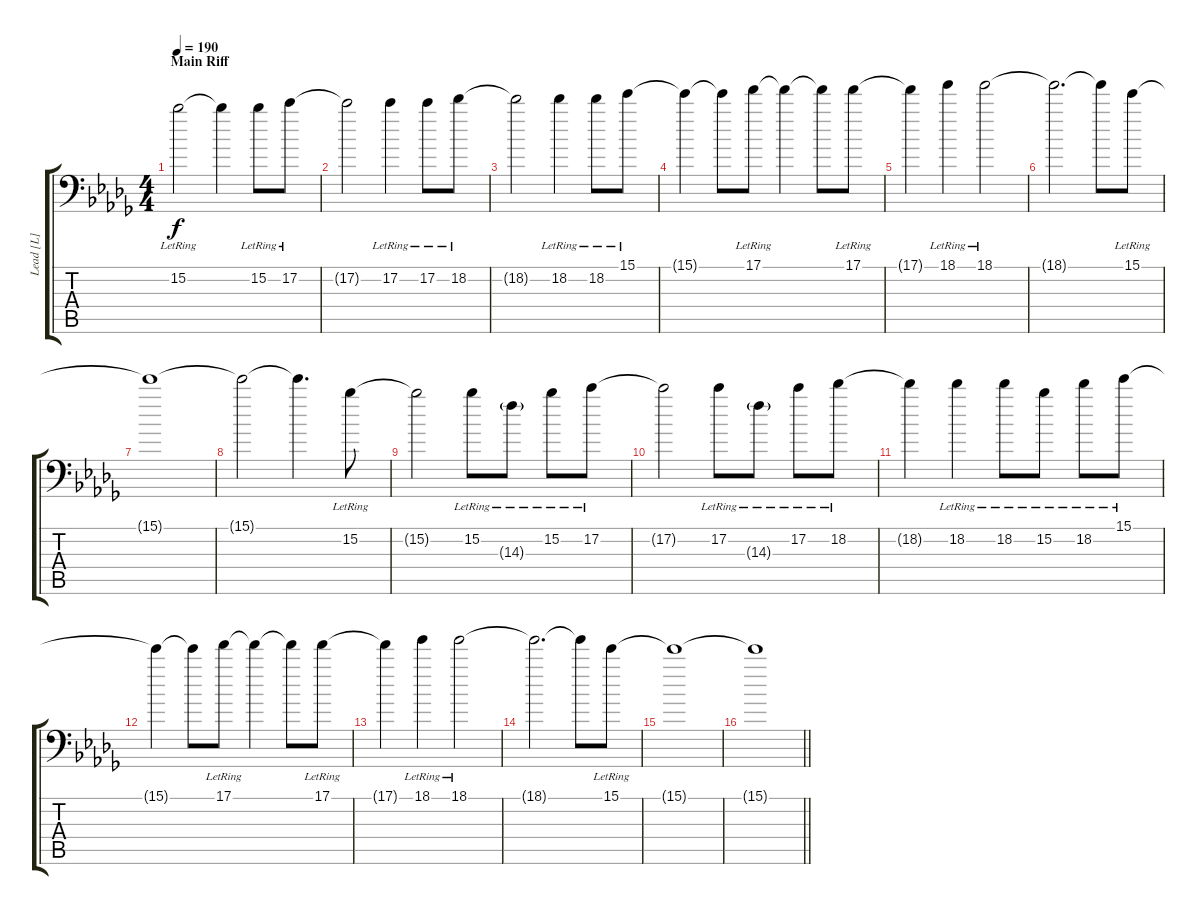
\track ("Lead [L]" "Lead [L]") {instrument distortionguitar}
\staff {score tabs}
\tuning (C4 G3 Eb3 Bb2 F2 Bb1) {hide}
\ts (4 4)
\section ("" "Main Riff")
\tempo 190
\clef f4
\ks db
15.2{lr}.2{dy f} 15.2{t}.4 15.2{lr}.8 17.2{lr}.8 |
17.2{t}.2 17.2{lr}.4 17.2{lr}.8 18.2{lr}.8 |
18.2{t}.2 18.2{lr}.4 18.2{lr}.8 15.1{lr}.8 |
15.1{t}.4 15.1{t}.8 17.1{lr}.8 17.1{t}.4 17.1{t}.8 17.1{lr}.8 |
17.1{t}.4 18.1{lr}.4 18.1{lr}.2 |
18.1{t}.2{d} 18.1{t}.8 15.1{lr}.8 |
15.1{t}.1 |
15.1{t}.2 15.1{t}.4{d} 15.2{lr}.8 |
15.2{t}.2 15.2{lr}.8 14.3{g lr}.8 15.2{lr}.8 17.2{lr}.8 |
17.2{t}.2 17.2{lr}.8 14.3{g lr}.8 17.2{lr}.8 18.2{lr}.8 |
18.2{t}.4 18.2{lr}.4 18.2{lr}.8 15.2{lr}.8 18.2{lr}.8 15.1{lr}.8 |
15.1{t}.4 15.1{t}.8 17.1{lr}.8 17.1{t}.4 17.1{t}.8 17.1{lr}.8 |
17.1{t}.4 18.1{lr}.4 18.1{lr}.2 |
18.1{t}.2{d} 18.1{t}.8 15.1{lr}.8 |
15.1{t}.1 |
\barLineRight lightlight
15.1{t}.1
